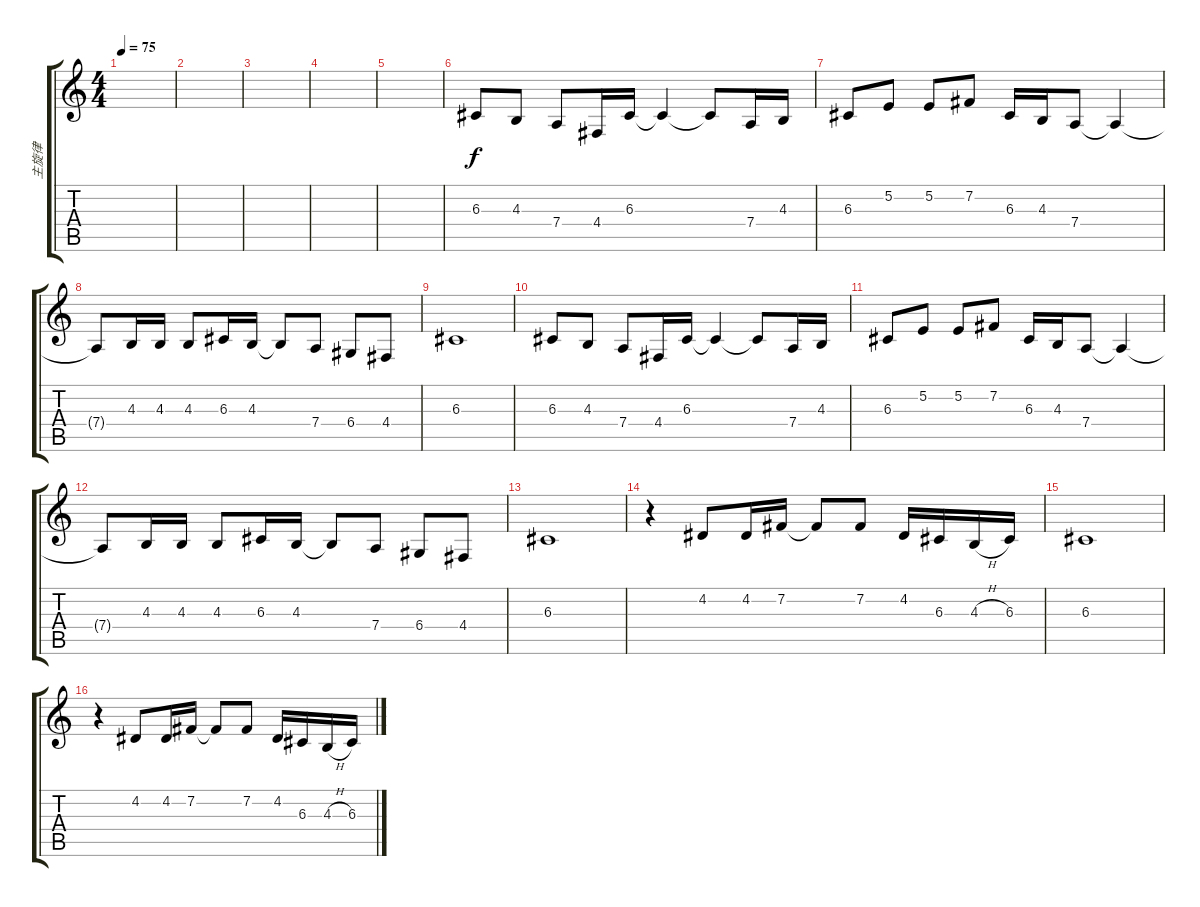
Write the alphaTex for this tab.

\track ("主旋律" "主旋律") {instrument musicbox}
\staff {score tabs}
\tuning (E4 B3 G3 D3 A2 E2) {hide}
\ts (4 4)
\tempo 75
\clef g2
\ks c
|
|
|
|
|
6.3.8 4.3.8 7.4.8 4.4.16 6.3.16 6.3{t}.4 6.3{t}.8 7.4.16 4.3.16 |
6.3.8 5.2.8 5.2.8 7.2.8 6.3.16 4.3.16 7.4.8 7.4{t}.4 |
7.4{t}.8 4.3.16 4.3.16 4.3.8 6.3.16 4.3.16 4.3{t}.8 7.4.8 6.4.8 4.4.8 |
6.3.1 |
6.3.8 4.3.8 7.4.8 4.4.16 6.3.16 6.3{t}.4 6.3{t}.8 7.4.16 4.3.16 |
6.3.8 5.2.8 5.2.8 7.2.8 6.3.16 4.3.16 7.4.8 7.4{t}.4 |
7.4{t}.8 4.3.16 4.3.16 4.3.8 6.3.16 4.3.16 4.3{t}.8 7.4.8 6.4.8 4.4.8 |
6.3.1 |
r.4 4.2.8 4.2.16 7.2.16 7.2{t}.8 7.2.8 4.2.16 6.3.16 4.3{h}.16 6.3.16 |
6.3.1 |
r.4 4.2.8 4.2.16 7.2.16 7.2{t}.8 7.2.8 4.2.16 6.3.16 4.3{h}.16 6.3.16
